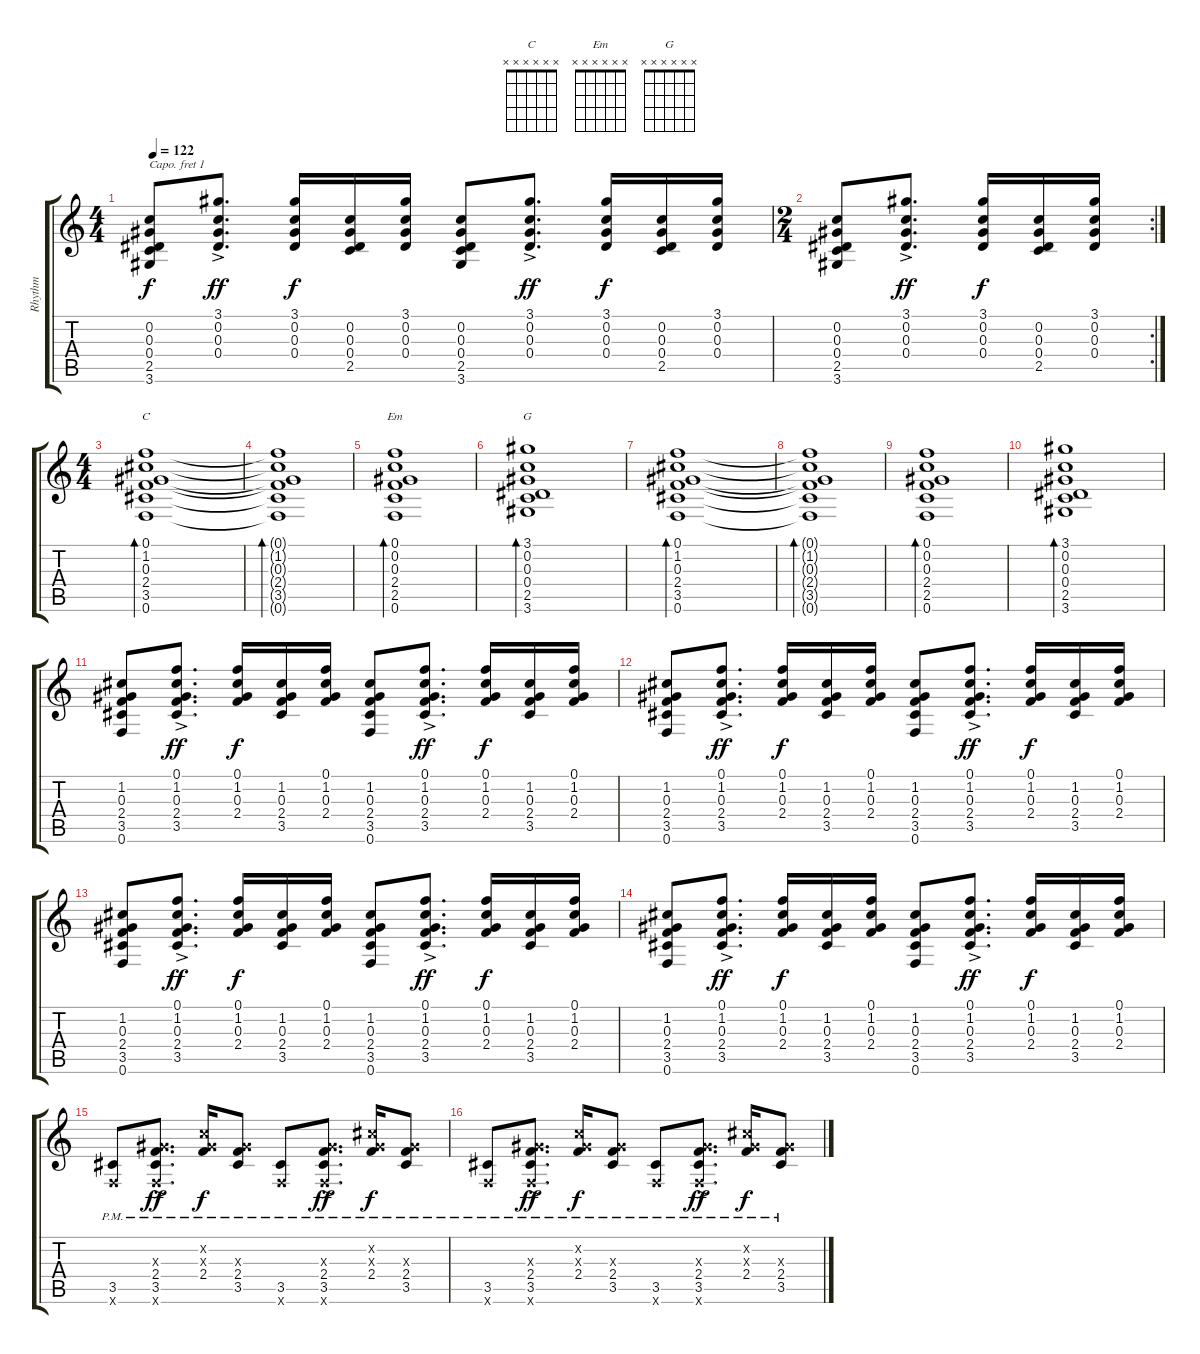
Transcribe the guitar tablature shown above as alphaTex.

\track ("Rhythm" "Rhythm") {instrument acousticguitarsteel}
\staff {score tabs}
\capo 1
\tuning (E4 B3 G3 D3 A2 E2) {hide}
\chord ("C" x x x x x x)
\chord ("Em" x x x x x x)
\chord ("G" x x x x x x)
\ts (4 4)
\tempo 122
\clef g2
\ks c
(0.2 0.3 0.4 2.5 3.6).8{dy f} (3.1 0.2{ac} 0.3 0.4).8{d dy ff} (3.1 0.2 0.3 0.4).16{dy f} (0.2 0.3 0.4 2.5).16 (3.1 0.2 0.3 0.4).16 (0.2 0.3 0.4 2.5 3.6).8 (3.1 0.2{ac} 0.3 0.4).8{d dy ff} (3.1 0.2 0.3 0.4).16{dy f} (0.2 0.3 0.4 2.5).16 (3.1 0.2 0.3 0.4).16 |
\rc 2
\ts (2 4)
(0.2 0.3 0.4 2.5 3.6).8 (3.1 0.2{ac} 0.3 0.4).8{d dy ff} (3.1 0.2 0.3 0.4).16{dy f} (0.2 0.3 0.4 2.5).16 (3.1 0.2 0.3 0.4).16 |
\ts (4 4)
(0.1 1.2 0.3 2.4 3.5 0.6).1{bd 60 ch "C"} |
(0.1{t} 1.2{t} 0.3{t} 2.4{t} 3.5{t} 0.6{t}).1{bd 60} |
(0.1 0.2 0.3 2.4 2.5 0.6).1{bd 60 ch "Em"} |
(3.1 0.2 0.3 0.4 2.5 3.6).1{bd 60 ch "G"} |
(0.1 1.2 0.3 2.4 3.5 0.6).1{bd 60} |
(0.1{t} 1.2{t} 0.3{t} 2.4{t} 3.5{t} 0.6{t}).1{bd 60} |
(0.1 0.2 0.3 2.4 2.5 0.6).1{bd 60} |
(3.1 0.2 0.3 0.4 2.5 3.6).1{bd 60} |
(1.2 0.3 2.4 3.5 0.6).8 (0.1 1.2{ac} 0.3 2.4 3.5).8{d dy ff} (0.1 1.2 0.3 2.4).16{dy f} (1.2 0.3 2.4 3.5).16 (0.1 1.2 0.3 2.4).16 (1.2 0.3 2.4 3.5 0.6).8 (0.1 1.2{ac} 0.3 2.4 3.5).8{d dy ff} (0.1 1.2 0.3 2.4).16{dy f} (1.2 0.3 2.4 3.5).16 (0.1 1.2 0.3 2.4).16 |
(1.2 0.3 2.4 3.5 0.6).8 (0.1 1.2{ac} 0.3 2.4 3.5).8{d dy ff} (0.1 1.2 0.3 2.4).16{dy f} (1.2 0.3 2.4 3.5).16 (0.1 1.2 0.3 2.4).16 (1.2 0.3 2.4 3.5 0.6).8 (0.1 1.2{ac} 0.3 2.4 3.5).8{d dy ff} (0.1 1.2 0.3 2.4).16{dy f} (1.2 0.3 2.4 3.5).16 (0.1 1.2 0.3 2.4).16 |
(1.2 0.3 2.4 3.5 0.6).8 (0.1 1.2{ac} 0.3 2.4 3.5).8{d dy ff} (0.1 1.2 0.3 2.4).16{dy f} (1.2 0.3 2.4 3.5).16 (0.1 1.2 0.3 2.4).16 (1.2 0.3 2.4 3.5 0.6).8 (0.1 1.2{ac} 0.3 2.4 3.5).8{d dy ff} (0.1 1.2 0.3 2.4).16{dy f} (1.2 0.3 2.4 3.5).16 (0.1 1.2 0.3 2.4).16 |
(1.2 0.3 2.4 3.5 0.6).8 (0.1 1.2{ac} 0.3 2.4 3.5).8{d dy ff} (0.1 1.2 0.3 2.4).16{dy f} (1.2 0.3 2.4 3.5).16 (0.1 1.2 0.3 2.4).16 (1.2 0.3 2.4 3.5 0.6).8 (0.1 1.2{ac} 0.3 2.4 3.5).8{d dy ff} (0.1 1.2 0.3 2.4).16{dy f} (1.2 0.3 2.4 3.5).16 (0.1 1.2 0.3 2.4).16 |
(3.5{pm} 0.6{pm x}).8 (0.3{ac pm x} 2.4{pm} 3.5{pm} 0.6{pm x}).8{d dy ff} (0.2{x} 0.3{pm x} 2.4{pm}).16{dy f} (0.3{pm x} 2.4{pm} 3.5{pm}).8 (3.5{pm} 0.6{pm x}).8 (0.3{pm x} 2.4{pm} 3.5{ac pm} 0.6{pm x}).8{d dy ff} (1.2{pm x} 0.3{pm x} 2.4{pm}).16{dy f} (0.3{pm x} 2.4{pm} 3.5{pm}).8 |
(3.5{pm} 0.6{pm x}).8 (0.3{ac pm x} 2.4{pm} 3.5{pm} 0.6{pm x}).8{d dy ff} (0.2{x} 0.3{pm x} 2.4{pm}).16{dy f} (0.3{pm x} 2.4{pm} 3.5{pm}).8 (3.5{pm} 0.6{pm x}).8 (0.3{pm x} 2.4{pm} 3.5{ac pm} 0.6{pm x}).8{d dy ff} (1.2{pm x} 0.3{pm x} 2.4{pm}).16{dy f} (0.3{pm x} 2.4{pm} 3.5{pm}).8
